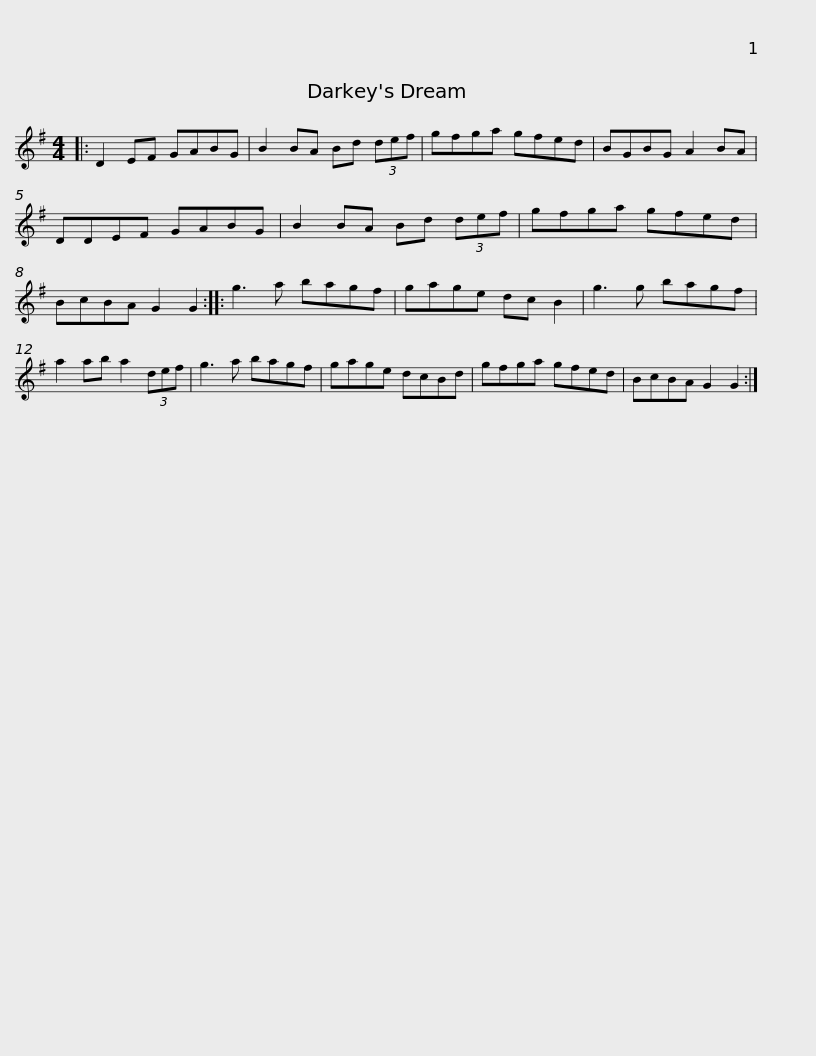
X:1
L:1/8
M:4/4
I:linebreak $
K:G
V:1 treble
V:1
|: D2 EF GABG | B2 BA Bd (3def | gfga gfed | BGBG A2 BA | DDEF GABG |$ %5
 B2 BA Bd (3def | gfga gfed | BcBA G2 G2 :: g3 a bagf | gage dc B2 | %10
 g3 g bagf |$ a2 ab a2 (3def | g3 a bagf | gage dcBd | gfga gfed | %15
 BcBA G2 G2 :| %16
